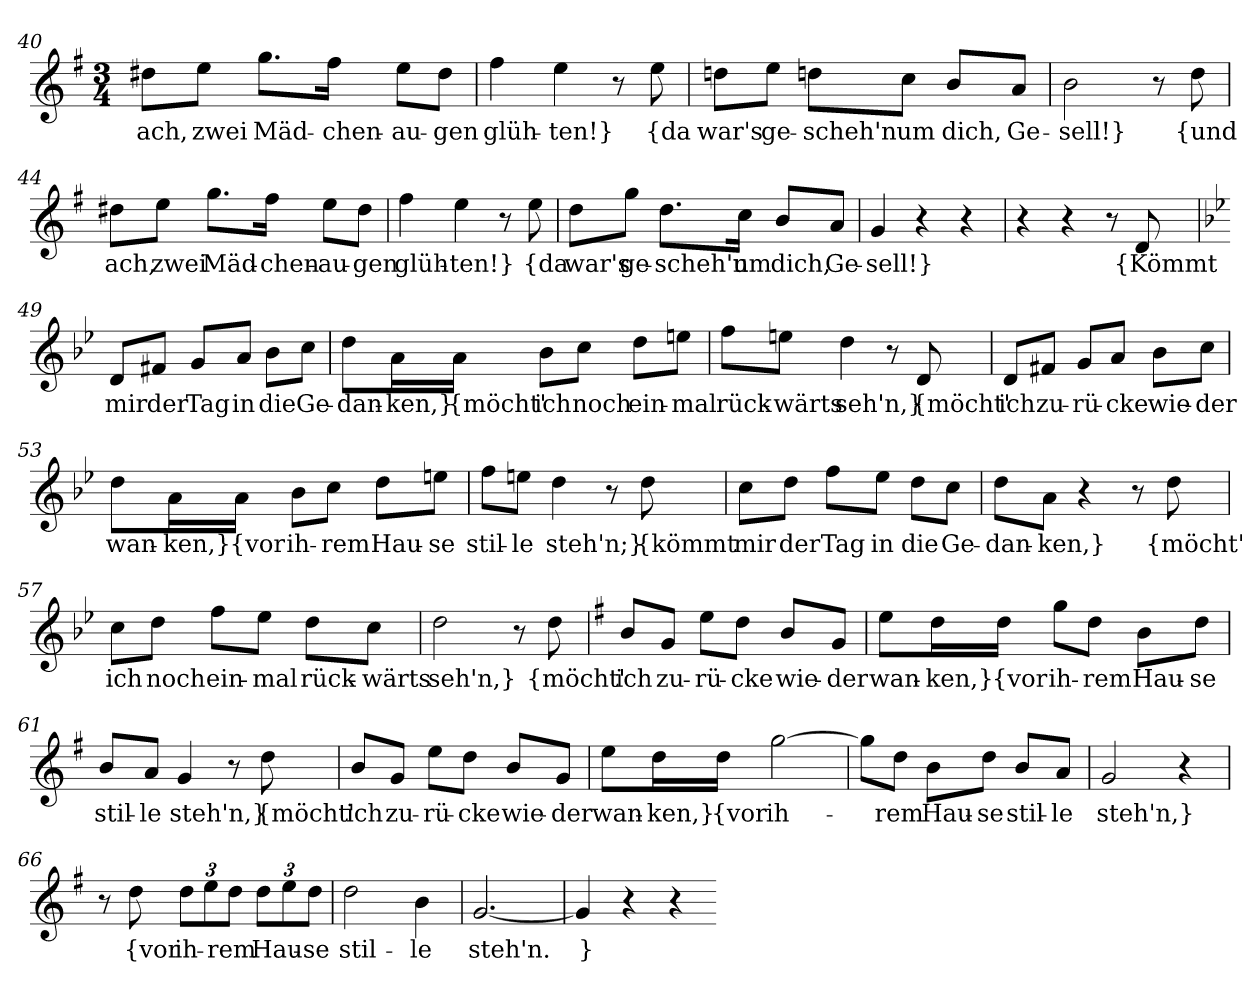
**kern	**text
*part1	*part1
*staff1	*staff1
*clefG2	*
*k[f#]	*
*M3/4	*
=40	=40
8dd#X\L	ach,
8ee\J	zwei
8.gg\L	Mäd-
16ff#\Jk	-chen-
8ee\L	-au-
8dd#\J	-gen
=41	=41
4ff#	glüh-
4ee	-ten!}
8r	.
8ee	{da
=42	=42
8ddn\L	war's
8ee\J	ge-
8ddn\L	-scheh'n
8cc\J	um
8b/L	dich,
8a/J	Ge-
=43	=43
2b	-sell!}
8r	.
8dd	{und
=44	=44
8dd#X\L	ach,
8ee\J	zwei
8.gg\L	Mäd-
16ff#\Jk	-chen-
8ee\L	-au-
8dd#\J	-gen
=45	=45
4ff#	glüh-
4ee	-ten!}
8r	.
8ee	{da
=46	=46
8dd\L	war's
8gg\J	ge-
8.dd\L	-scheh'n
16cc\Jk	um
8b/L	dich,
8a/J	Ge-
=47	=47
4g	-sell!}
4r	.
4r	.
=48	=48
4r	.
4r	.
8r	.
8d	{Kömmt
=49	=49
*k[b-e-]	*
8d/L	mir
8f#X/J	der
8g/L	Tag
8a/J	in
8b-\L	die
8cc\J	Ge-
=50	=50
8dd\L	-dan-
16a\L	-ken,}
16a\JJ	{möcht'
8b-\L	ich
8cc\J	noch
8dd\L	ein-
8een\J	-mal
=51	=51
8ff\L	rück-
8een\J	-wärts
4dd	seh'n,}
8r	.
8d	{möcht'
=52	=52
8d/L	ich
8f#X/J	zu-
8g/L	-rü-
8a/J	-cke
8b-\L	wie-
8cc\J	-der
=53	=53
8dd\L	wan-
16a\L	-ken,}
16a\JJ	{vor
8b-\L	ih-
8cc\J	-rem
8dd\L	Hau-
8een\J	-se
=54	=54
8ff\L	stil-
8een\J	-le
4dd	steh'n;}
8r	.
8dd	{kömmt
=55	=55
8cc\L	mir
8dd\J	der
8ff\L	Tag
8ee-\J	in
8dd\L	die
8cc\J	Ge-
=56	=56
8dd\L	-dan-
8a\J	-ken,}
4r	.
8r	.
8dd	{möcht'
=57	=57
8cc\L	ich
8dd\J	noch
8ff\L	ein-
8ee-\J	-mal
8dd\L	rück-
8cc\J	-wärts
=58	=58
2dd	seh'n,}
8r	.
8dd	{möcht'
=59	=59
*k[f#]	*
8b/L	ich
8g/J	zu-
8ee\L	-rü-
8dd\J	-cke
8b/L	wie-
8g/J	-der
=60	=60
8ee\L	wan-
16dd\L	-ken,}
16dd\JJ	{vor
8gg\L	ih-
8dd\J	-rem
8b\L	Hau-
8dd\J	-se
=61	=61
8b/L	stil-
8a/J	-le
4g	steh'n,}
8r	.
8dd	{möcht'
=62	=62
8b/L	ich
8g/J	zu-
8ee\L	-rü-
8dd\J	-cke
8b/L	wie-
8g/J	-der
=63	=63
8ee\L	wan-
16dd\L	-ken,}
16dd\JJ	{vor
[2gg	ih-
=64	=64
8gg\L]	.
8dd\J	-rem
8b\L	Hau-
8dd\J	-se
8b/L	stil-
8a/J	-le
=65	=65
2g	steh'n,}
4r	.
=66	=66
8r	.
8dd	{vor
12dd\L	ih-
12ee\	.
12dd\J	-rem
12dd\L	Hau-
12ee\	.
12dd\J	-se
=67	=67
2dd	stil-
4b	-le
=68	=68
[2.g	steh'n.
=69	=69
4g]	}
4r	.
4r	.
=-	=-
*-	*-
